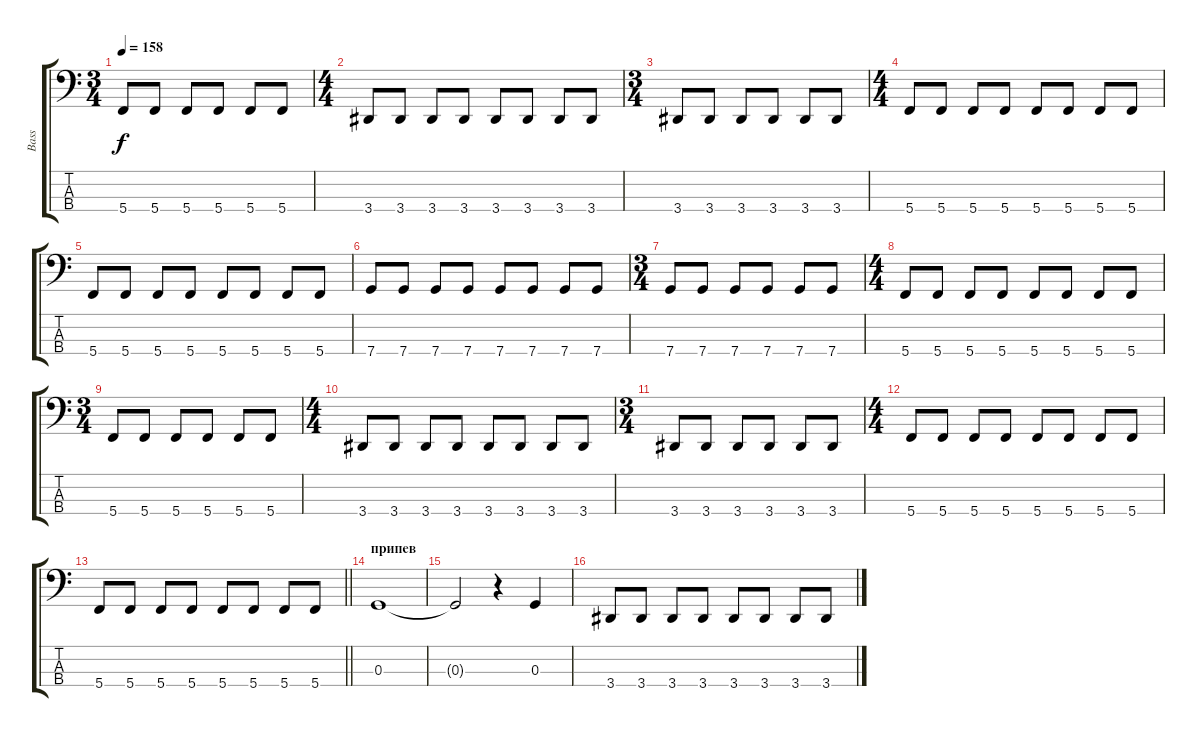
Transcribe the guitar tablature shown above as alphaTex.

\track ("Bass" "Bass") {instrument electricbassfinger}
\staff {score tabs}
\tuning (F2 C2 G1 C1) {hide}
\ts (3 4)
\tempo 158
\clef f4
\ks c
5.4.8{dy f} 5.4.8 5.4.8 5.4.8 5.4.8 5.4.8 |
\ts (4 4)
3.4.8 3.4.8 3.4.8 3.4.8 3.4.8 3.4.8 3.4.8 3.4.8 |
\ts (3 4)
3.4.8 3.4.8 3.4.8 3.4.8 3.4.8 3.4.8 |
\ts (4 4)
5.4.8 5.4.8 5.4.8 5.4.8 5.4.8 5.4.8 5.4.8 5.4.8 |
5.4.8 5.4.8 5.4.8 5.4.8 5.4.8 5.4.8 5.4.8 5.4.8 |
7.4.8 7.4.8 7.4.8 7.4.8 7.4.8 7.4.8 7.4.8 7.4.8 |
\ts (3 4)
7.4.8 7.4.8 7.4.8 7.4.8 7.4.8 7.4.8 |
\ts (4 4)
5.4.8 5.4.8 5.4.8 5.4.8 5.4.8 5.4.8 5.4.8 5.4.8 |
\ts (3 4)
5.4.8 5.4.8 5.4.8 5.4.8 5.4.8 5.4.8 |
\ts (4 4)
3.4.8 3.4.8 3.4.8 3.4.8 3.4.8 3.4.8 3.4.8 3.4.8 |
\ts (3 4)
3.4.8 3.4.8 3.4.8 3.4.8 3.4.8 3.4.8 |
\ts (4 4)
5.4.8 5.4.8 5.4.8 5.4.8 5.4.8 5.4.8 5.4.8 5.4.8 |
\barLineRight lightlight
5.4.8 5.4.8 5.4.8 5.4.8 5.4.8 5.4.8 5.4.8 5.4.8 |
\section ("" "припев")
0.3.1 |
0.3{t}.2 r.4 0.3.4 |
3.4.8 3.4.8 3.4.8 3.4.8 3.4.8 3.4.8 3.4.8 3.4.8
